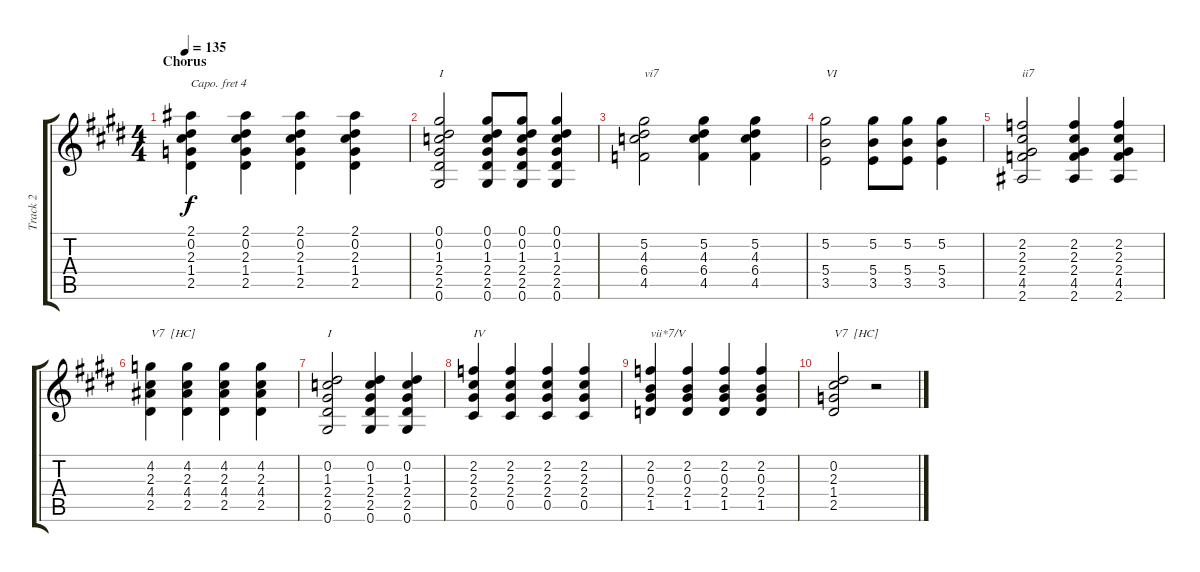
\track ("Track 2" "Track 2") {instrument electricguitarjazz}
\staff {score tabs}
\capo 4
\tuning (E4 B3 G3 D3 A2 E2) {hide}
\ts (4 4)
\section ("" "Chorus")
\tempo 135
\clef g2
\ks e
(2.1 0.2 2.3 1.4 2.5).4{dy f} (2.1 0.2 2.3 1.4 2.5).4 (2.1 0.2 2.3 1.4 2.5).4 (2.1 0.2 2.3 1.4 2.5).4 |
(0.1 0.2 1.3 2.4 2.5 0.6).2{txt "I"} (0.1 0.2 1.3 2.4 2.5 0.6).8 (0.1 0.2 1.3 2.4 2.5 0.6).8 (0.1 0.2 1.3 2.4 2.5 0.6).4 |
(5.2 4.3 6.4 4.5).2{txt "vi7"} (5.2 4.3 6.4 4.5).4 (5.2 4.3 6.4 4.5).4 |
(5.2 5.4 3.5).2{txt "VI"} (5.2 5.4 3.5).8 (5.2 5.4 3.5).8 (5.2 5.4 3.5).4 |
(2.2 2.3 2.4 4.5 2.6).2{txt "ii7"} (2.2 2.3 2.4 4.5 2.6).4 (2.2 2.3 2.4 4.5 2.6).4 |
(4.2 2.3 4.4 2.5).4{txt "V7  [HC]"} (4.2 2.3 4.4 2.5).4 (4.2 2.3 4.4 2.5).4 (4.2 2.3 4.4 2.5).4 |
(0.2 1.3 2.4 2.5 0.6).2{txt "I"} (0.2 1.3 2.4 2.5 0.6).4 (0.2 1.3 2.4 2.5 0.6).4 |
(2.2 2.3 2.4 0.5).4{txt "IV"} (2.2 2.3 2.4 0.5).4 (2.2 2.3 2.4 0.5).4 (2.2 2.3 2.4 0.5).4 |
(2.2 0.3 2.4 1.5).4{txt "vii*7/V"} (2.2 0.3 2.4 1.5).4 (2.2 0.3 2.4 1.5).4 (2.2 0.3 2.4 1.5).4 |
(0.2 2.3 1.4 2.5).2{txt "V7  [HC]"} r.2
